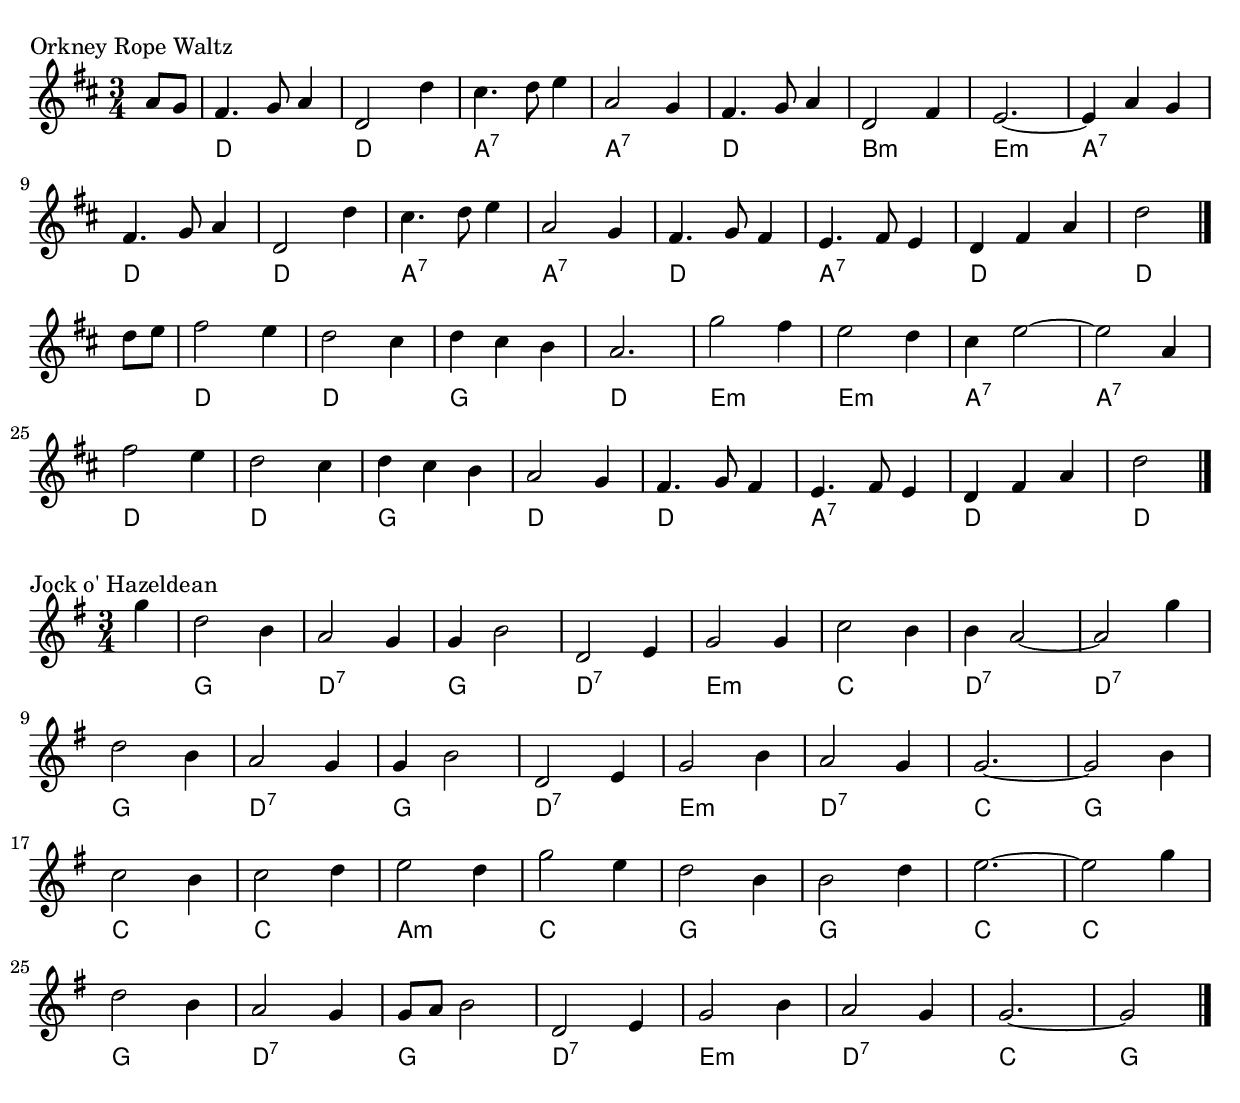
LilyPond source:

\version "2.22.0"

#(define (lower-extension pitch chbass)
    "Return re-sized markup for pitch note name."
    #{
        \markup \fontsize #-2
        #(note-name->markup pitch chbass)
    #}
)

\include "english.ly"


\paper {
   top-margin = 5\mm
   bottom-margin = 5\mm
   left-margin = 5\mm
   right-margin = 5\mm
   ragged-bottom = ##f
%   page-limit-inter-system-space=##t
%   page-limit-inter-system-space-factor=1
%   after-title-space = 10\mm
   score-markup-spacing = #'((basic-distance . 10))
   markup-system-spacing = #'((basic-distance . 5))
   system-system-spacing= #'((basic-distance . 12))
%   markup-markup-spacing = #'((basic-distance . 0))
}

\layout {
  indent = 0 \mm
  \context { 
        \ChordNames
        chordNoteNamer = #lower-extension
        \override ChordName.font-size = #0.5
  }
}

\score {
    \relative c'' {
        <<
        {
            \clef treble
            \key d \major
            \time 3/4
            \partial 4 a8 g |
            fs4. g8 a4 | d,2 d'4 | cs4. d8 e4 | a,2 g4 | fs4. g8 a4 | d,2 fs4 | e2.~ | e4 a g |
            fs4. g8 a4 | d,2 d'4 | cs4. d8 e4 | a,2 g4 | fs4. g8 fs4 | e4. fs8 e4 | d fs a | d2 \bar"|." \break
            d8 e | fs2 e4 | d2 cs4 | d cs b | a2. | g'2 fs4 | e2 d4 | cs e2~ | e2 a,4 | \break
            fs'2 e4 | d2 cs4 | d cs b | a2 g4 | fs4. g8 fs4 | e4. fs8 e4 | d fs a | d2 \bar"|."
        }
        \chords {
            \partial 4 s4 |
            d2. | d | a:7 | a:7 | d | b:m | e:m | a:7 | d | d | a:7 | a:7 | d | a:7 | d | d
            d | d | g | d | e:m | e:m | a:7 | a:7 | d | d | g | d | d | a:7 | d | d2
        }
        >>
    }
    \header {
        piece = "Orkney Rope Waltz"
    }
}

\score {
    \relative c'' {
        <<
        {
            \clef treble
            \key g \major
            \time 3/4
            \partial 4 g'4 |
            d2 b4 | a2 g4 | g b2 | d,2 e4 | g2 g4 | c2 b4 | b a2~ | a2 g'4 | \break
            d2 b4 | a2 g4 | g b2 | d,2 e4 | g2 b4 | a2 g4 | g2.~ | g2 b4 | \break
            c2 b4 | c2 d4 | e2 d4 | g2 e4 | d2 b4 | b2 d4 | e2.~ | e2 g4 | \break
            d2 b4 | a2 g4 | g8 a b2 | d,2 e4 | g2 b4 | a2 g4 | g2.~ | g2 \bar"|."
        }
        \chords {
            \partial 4 s4 |
            g2. | d:7 | g | d:7 | e:m | c | d:7 | d:7 |
            g | d:7 | g | d:7 | e:m | d:7 | c | g |
            c | c | a:m | c | g | g | c | c |
            g | d:7 | g | d:7 | e:m | d:7 | c | g2 |
        }
        >>
    }
    \header {
        piece = "Jock o' Hazeldean"
    }
}